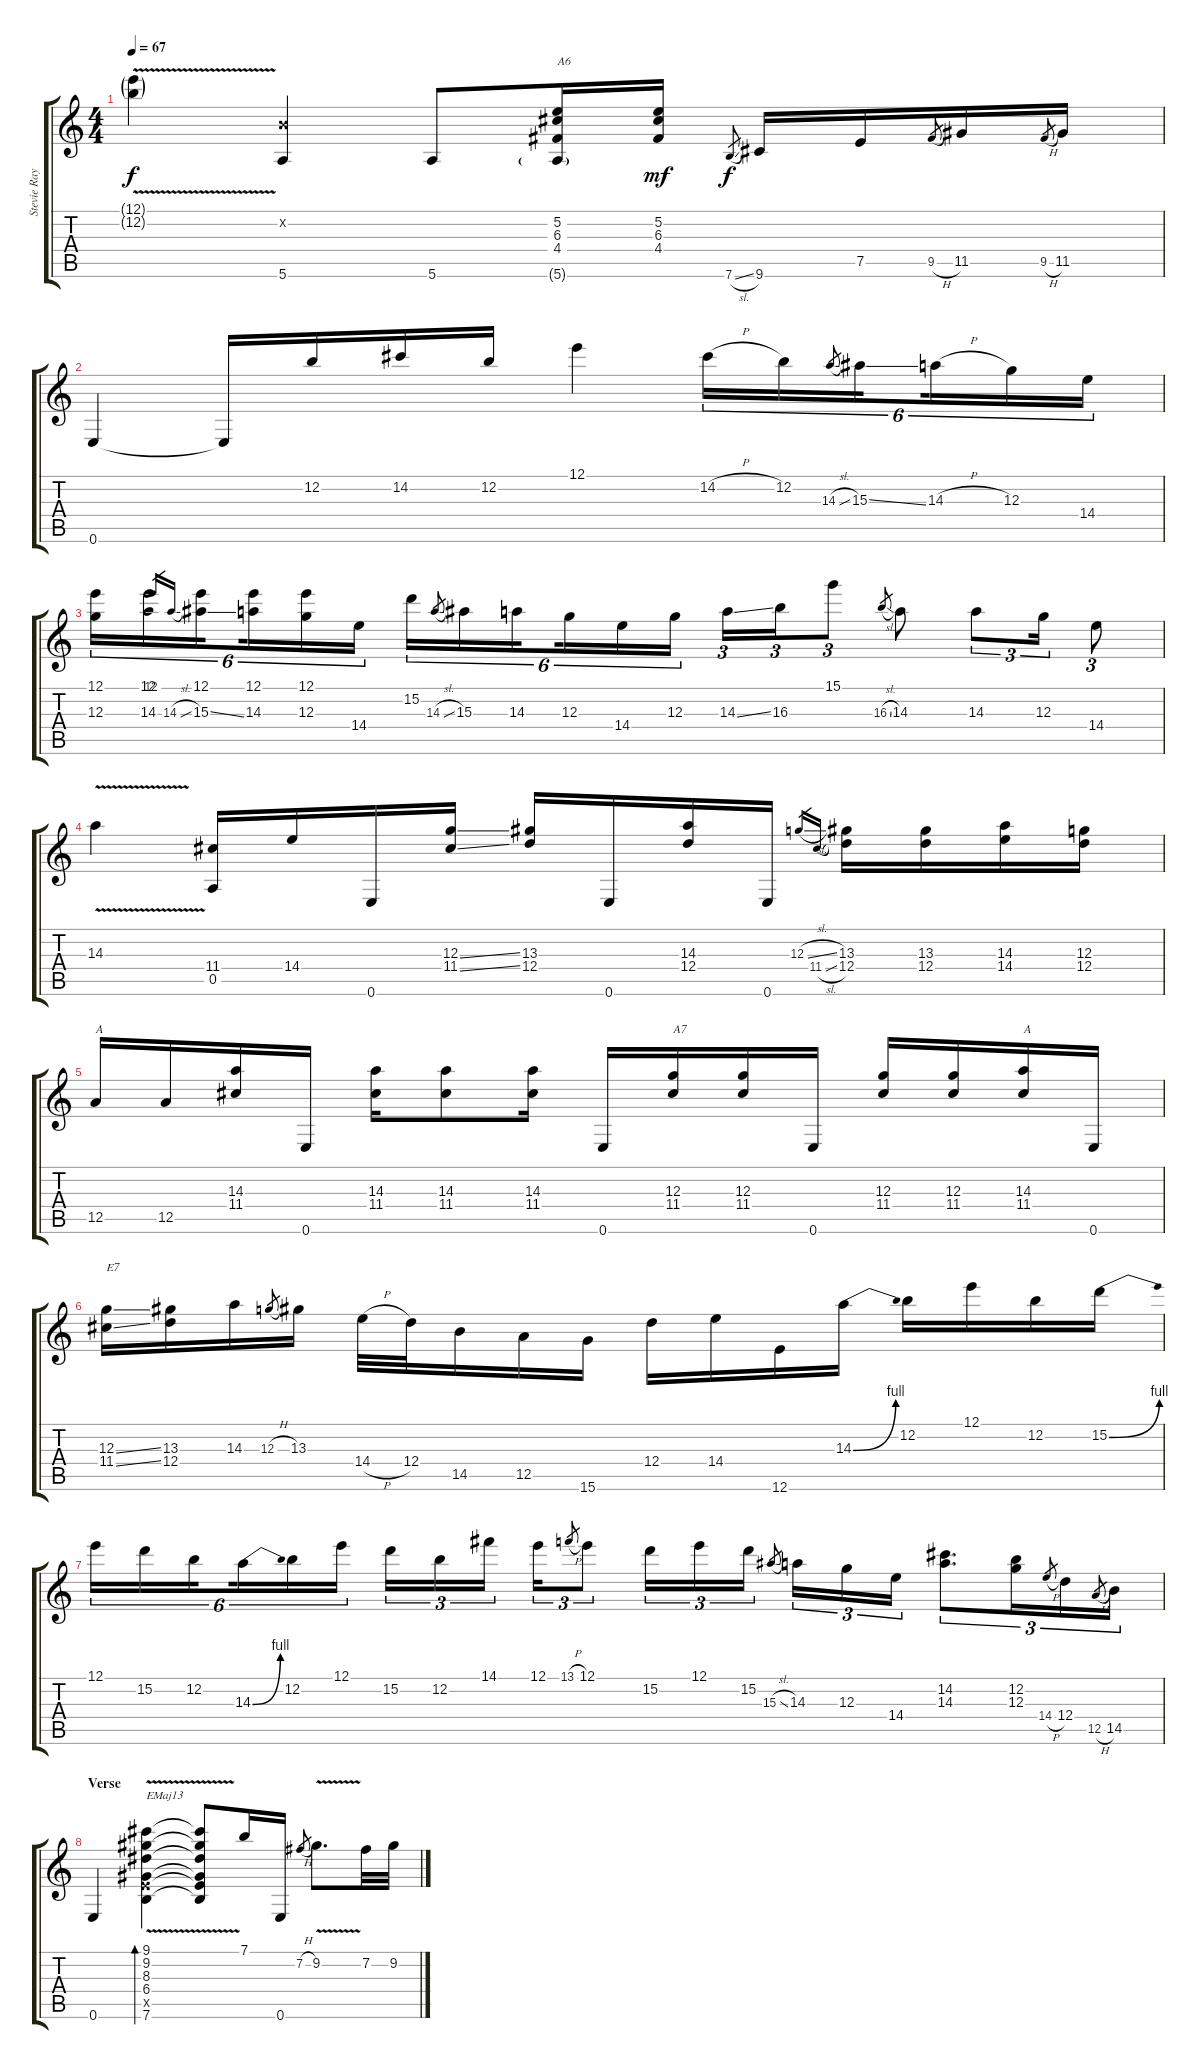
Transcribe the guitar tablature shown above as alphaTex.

\track ("Stevie Ray Vaughan" "Stevie Ray") {instrument electricguitarjazz}
\staff {score tabs}
\tuning (E4 B3 G3 D3 A2 E2) {hide}
\ts (4 4)
\tempo 67
\clef g2
\ks c
(12.1{v g t} 12.2{v g t}).4{dy f} (0.2{x} 5.6).4 5.6.8 (5.2 6.3 4.4 5.6{g}).16{txt "A6"} (5.2 6.3 4.4).16{dy mf} 7.6{sl}.8{gr dy f} 9.6.16 7.5.16 9.5{h}.8{gr} 11.5.16 9.5{h}.8{gr} 11.5.16 |
0.6.4 0.6{t}.16 12.2.16 14.2.16 12.2.16 12.1.4 14.2{h}.16{tu (6 4)} 12.2.16{tu (6 4)} 14.3{sl}.8{gr} 15.3{ss}.16{tu (6 4) beam splitsecondary} 14.3{h}.16{tu (6 4)} 12.3.16{tu (6 4)} 14.4.16{tu (6 4)} |
(12.1 12.3).16{tu (6 4)} (12.1 14.3).16{tu (6 4)} 12.1.16{gr} 14.3{sl}.16{gr} (12.1 15.3{ss}).16{tu (6 4) beam splitsecondary} (12.1 14.3).16{tu (6 4)} (12.1 12.3).16{tu (6 4)} 14.4.16{tu (6 4)} 15.2.16{tu (6 4)} 14.3{sl}.8{gr} 15.3.16{tu (6 4)} 14.3.16{tu (6 4) beam splitsecondary} 12.3.16{tu (6 4)} 14.4.16{tu (6 4)} 12.3.16{tu (6 4)} 14.3{ss}.16{tu (3 2)} 16.3.16{tu (3 2)} 15.1.8{tu (3 2)} 16.3{sl}.8{gr} 14.3.8 14.3.8{tu (3 2)} 12.3.16{tu (3 2)} 14.4.8{tu (3 2)} |
14.3{v}.4 (11.4 0.5).16 14.4.16 0.6.16 (12.3{ss} 11.4{ss}).16 (13.3 12.4).16 0.6.16 (14.3 12.4).16 0.6.16 12.3{sl}.16{gr} 11.4{sl}.16{gr} (13.3 12.4).16 (13.3 12.4).16 (14.3 14.4).16 (12.3 12.4).16 |
12.5.16{txt "A"} 12.5.16 (14.3 11.4).16 0.6.16 (14.3 11.4).16 (14.3 11.4).8 (14.3 11.4).16 0.6.16 (12.3 11.4).16{txt "A7"} (12.3 11.4).16 0.6.16 (12.3 11.4).16 (12.3 11.4).16 (14.3 11.4).16{txt "A"} 0.6.16 |
(12.3{ss} 11.4{ss}).16{txt "E7"} (13.3 12.4).16 14.3.16 12.3{h}.8{gr} 13.3.16 14.4{h}.32 12.4.32 14.5.16 12.5.16 15.6.16 12.4.16 14.4.16 12.6.16 14.3{be (bend 0 0 60 4)}.16 12.2.16 12.1.16 12.2.16 15.2{be (bend 0 0 60 4)}.16 |
12.1.16{tu (6 4)} 15.2.16{tu (6 4)} 12.2.16{tu (6 4) beam splitsecondary} 14.3{be (bend 0 0 60 4)}.16{tu (6 4)} 12.2.16{tu (6 4)} 12.1.16{tu (6 4)} 15.2.16{tu (3 2)} 12.2.16{tu (3 2)} 14.1.16{tu (3 2) beam splitsecondary} 12.1.16{tu (3 2)} 13.1{h}.8{gr} 12.1.8{tu (3 2)} 15.2.16{tu (3 2)} 12.1.16{tu (3 2)} 15.2.16{tu (3 2)} 15.3{sl}.8{gr beam splitsecondary} 14.3.16{tu (3 2)} 12.3.16{tu (3 2)} 14.4.16{tu (3 2)} (14.2 14.3).8{d tu (3 2)} (12.2 12.3).16{tu (3 2)} 14.4{h}.8{gr} 12.4.16{tu (3 2)} 12.5{h}.8{gr} 14.5.16{tu (3 2)} |
\section ("" "Verse")
0.6.4 (9.1{v} 9.2{v} 8.3{v} 6.4 7.5{v x} 7.6).4{bd 240 txt "EMaj13"} (9.1{v t} 9.2{v t} 8.3{v t} 6.4{t} 7.5{v t} 7.6{t}).8 7.1.16 0.6.16 7.2{h}.8{gr} 9.2{v}.8{d} 7.2.32 9.2.32
